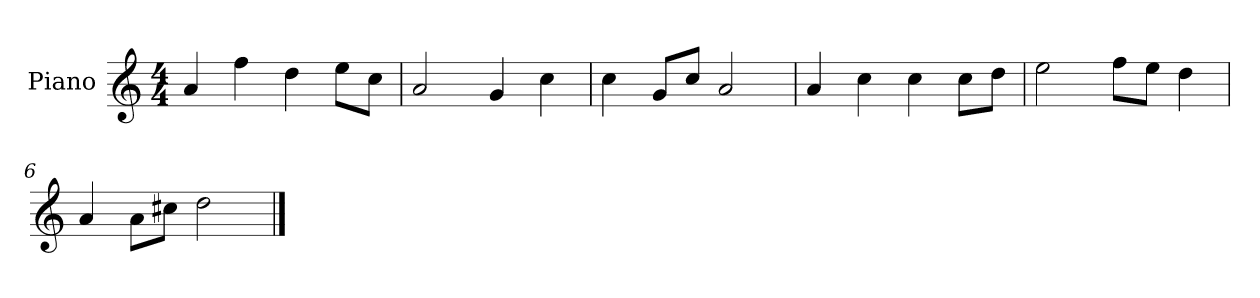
**kern
*part1
*staff1
*I"Piano
*I'P-no
*clefG2
*k[]
*M4/4
*MM90
=1
4a/
4ff\
4dd\
8ee\L
8cc\J
=2
2a/
4g/
4cc\
=3
4cc\
8g/L
8cc/J
2a/
=4
4a/
4cc\
4cc\
8cc\L
8dd\J
=5
2ee\
8ff\L
8ee\J
4dd\
=6
4a/
8a\L
8cc#X\J
2dd\
==
*-
